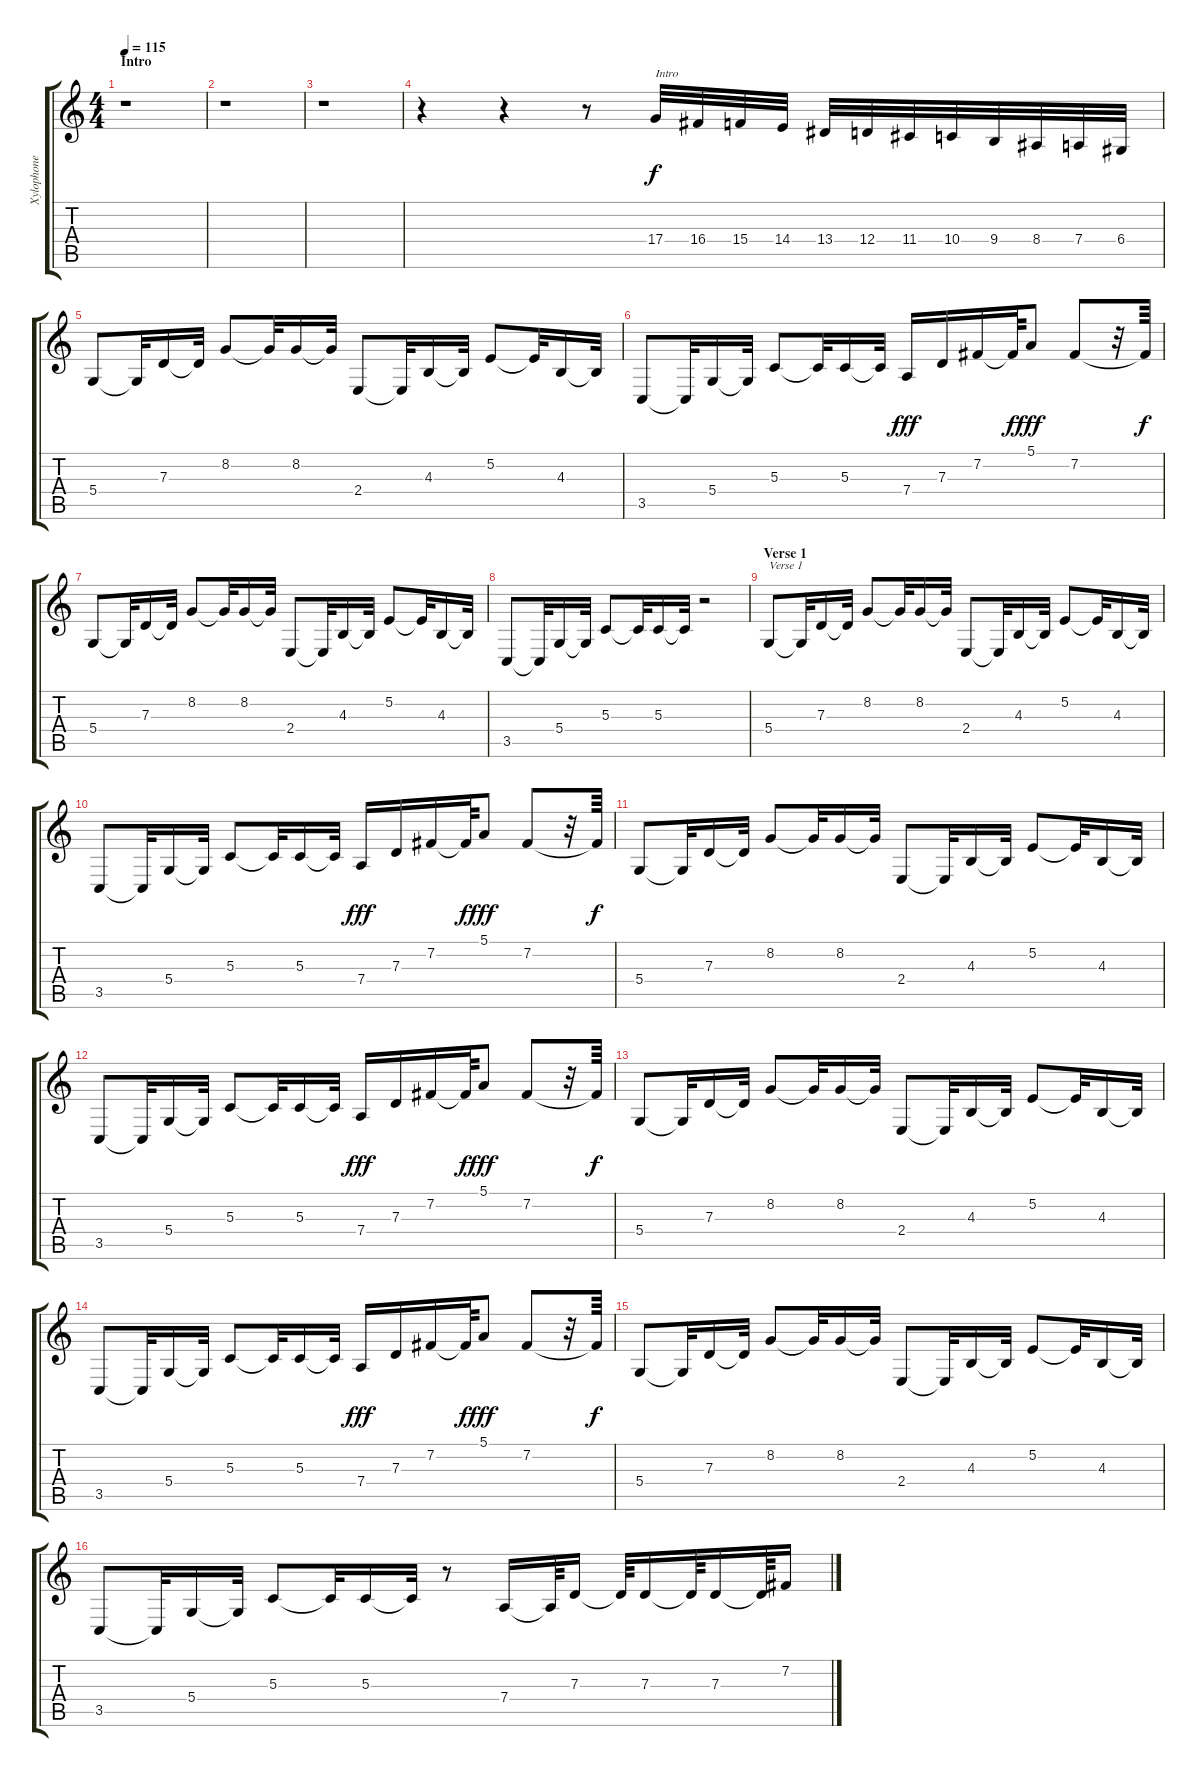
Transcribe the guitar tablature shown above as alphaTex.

\track ("Xylophone" "Xylophone") {instrument xylophone}
\staff {score tabs}
\tuning (E4 B3 G3 D3 A2 E2) {hide}
\ts (4 4)
\section ("" "Intro")
\tempo 115
\clef g2
\ks c
r.1{dy f instrument xylophone} |
r.1 |
r.1 |
r.4 r.4 r.8 17.4.32{txt "Intro"} 16.4.32 15.4.32 14.4.32 13.4.32 12.4.32 11.4.32 10.4.32 9.4.32 8.4.32 7.4.32 6.4.32 |
5.4.8 5.4{t}.32 7.3.16 7.3{t}.32 8.2.8 8.2{t}.32 8.2.16 8.2{t}.32 2.4.8 2.4{t}.32 4.3.16 4.3{t}.32 5.2.8 5.2{t}.32 4.3.16 4.3{t}.32 |
3.5.8 3.5{t}.32 5.4.16 5.4{t}.32 5.3.8 5.3{t}.32 5.3.16 5.3{t}.32 7.4.16{dy fff} 7.3.16 7.2.16 7.2{t}.64{dy f} 5.1.8{dy fff} 7.2.8 r.32 7.2{t}.64{dy f} |
5.4.8 5.4{t}.32 7.3.16 7.3{t}.32 8.2.8 8.2{t}.32 8.2.16 8.2{t}.32 2.4.8 2.4{t}.32 4.3.16 4.3{t}.32 5.2.8 5.2{t}.32 4.3.16 4.3{t}.32 |
3.5.8 3.5{t}.32 5.4.16 5.4{t}.32 5.3.8 5.3{t}.32 5.3.16 5.3{t}.32 r.2 |
\section ("" "Verse 1")
5.4.8{txt "Verse 1"} 5.4{t}.32 7.3.16 7.3{t}.32 8.2.8 8.2{t}.32 8.2.16 8.2{t}.32 2.4.8 2.4{t}.32 4.3.16 4.3{t}.32 5.2.8 5.2{t}.32 4.3.16 4.3{t}.32 |
3.5.8 3.5{t}.32 5.4.16 5.4{t}.32 5.3.8 5.3{t}.32 5.3.16 5.3{t}.32 7.4.16{dy fff} 7.3.16 7.2.16 7.2{t}.64{dy f} 5.1.8{dy fff} 7.2.8 r.32 7.2{t}.64{dy f} |
5.4.8 5.4{t}.32 7.3.16 7.3{t}.32 8.2.8 8.2{t}.32 8.2.16 8.2{t}.32 2.4.8 2.4{t}.32 4.3.16 4.3{t}.32 5.2.8 5.2{t}.32 4.3.16 4.3{t}.32 |
3.5.8 3.5{t}.32 5.4.16 5.4{t}.32 5.3.8 5.3{t}.32 5.3.16 5.3{t}.32 7.4.16{dy fff} 7.3.16 7.2.16 7.2{t}.64{dy f} 5.1.8{dy fff} 7.2.8 r.32 7.2{t}.64{dy f} |
5.4.8 5.4{t}.32 7.3.16 7.3{t}.32 8.2.8 8.2{t}.32 8.2.16 8.2{t}.32 2.4.8 2.4{t}.32 4.3.16 4.3{t}.32 5.2.8 5.2{t}.32 4.3.16 4.3{t}.32 |
3.5.8 3.5{t}.32 5.4.16 5.4{t}.32 5.3.8 5.3{t}.32 5.3.16 5.3{t}.32 7.4.16{dy fff} 7.3.16 7.2.16 7.2{t}.64{dy f} 5.1.8{dy fff} 7.2.8 r.32 7.2{t}.64{dy f} |
5.4.8 5.4{t}.32 7.3.16 7.3{t}.32 8.2.8 8.2{t}.32 8.2.16 8.2{t}.32 2.4.8 2.4{t}.32 4.3.16 4.3{t}.32 5.2.8 5.2{t}.32 4.3.16 4.3{t}.32 |
3.5.8 3.5{t}.32 5.4.16 5.4{t}.32 5.3.8 5.3{t}.32 5.3.16 5.3{t}.32 r.8 7.4.16 7.4{t}.64 7.3.16 7.3{t}.64 7.3.16 7.3{t}.64 7.3.16 7.3{t}.64 7.2.16
